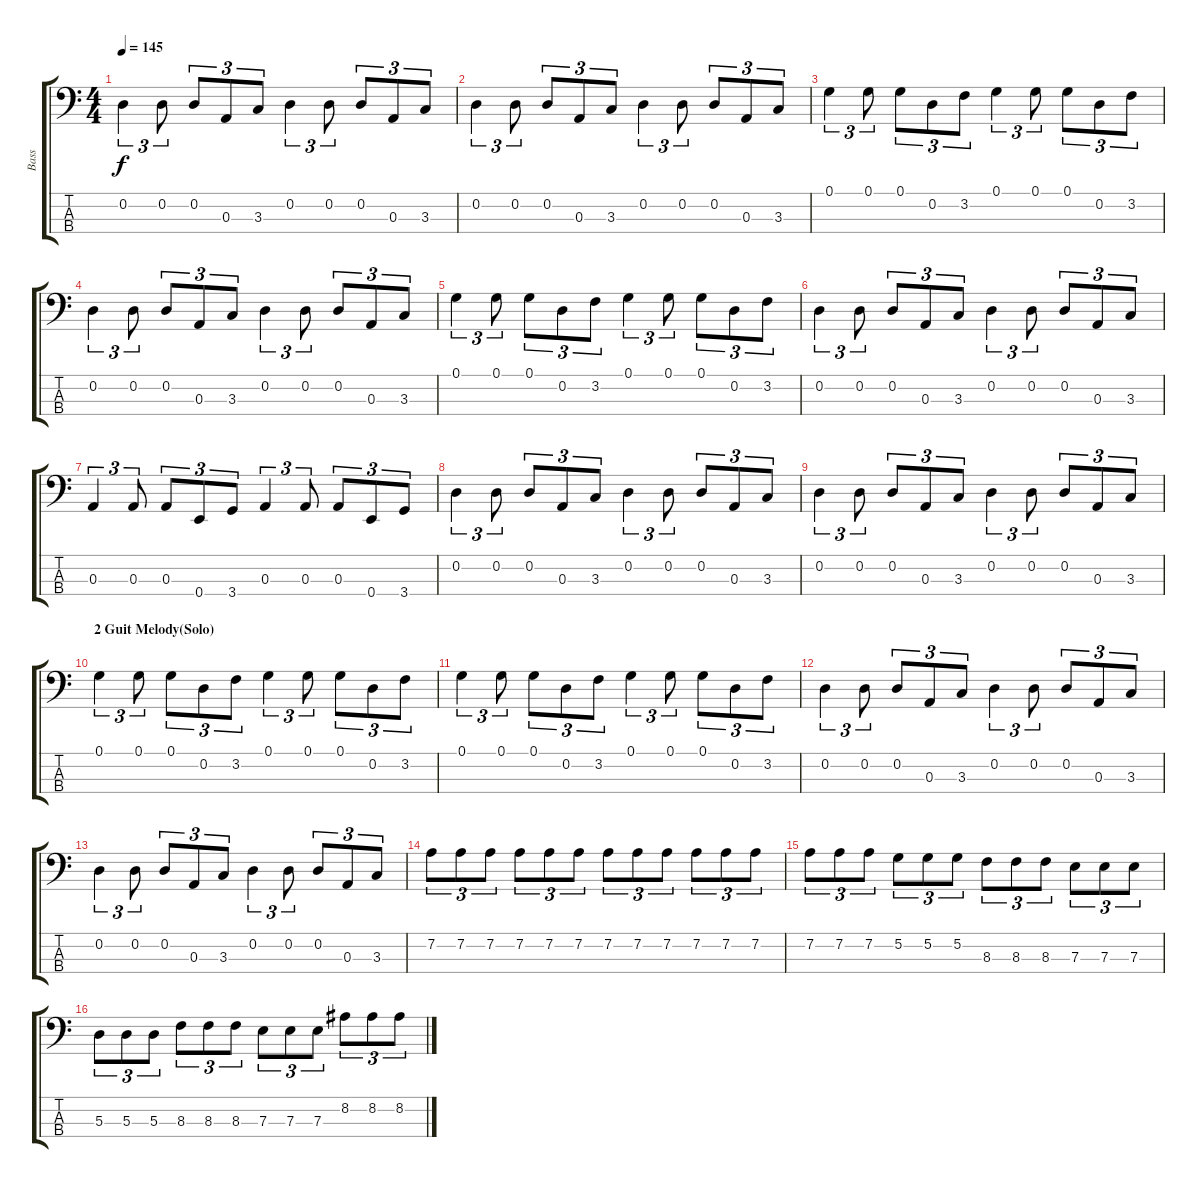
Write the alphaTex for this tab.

\track ("Bass" "Bass") {instrument electricbassfinger}
\staff {score tabs}
\tuning (G2 D2 A1 E1) {hide}
\ts (4 4)
\tempo 145
\clef f4
\ks c
0.2.4{tu (3 2) dy f} 0.2.8{tu (3 2)} 0.2.8{tu (3 2)} 0.3.8{tu (3 2)} 3.3.8{tu (3 2)} 0.2.4{tu (3 2)} 0.2.8{tu (3 2)} 0.2.8{tu (3 2)} 0.3.8{tu (3 2)} 3.3.8{tu (3 2)} |
0.2.4{tu (3 2)} 0.2.8{tu (3 2)} 0.2.8{tu (3 2)} 0.3.8{tu (3 2)} 3.3.8{tu (3 2)} 0.2.4{tu (3 2)} 0.2.8{tu (3 2)} 0.2.8{tu (3 2)} 0.3.8{tu (3 2)} 3.3.8{tu (3 2)} |
0.1.4{tu (3 2)} 0.1.8{tu (3 2)} 0.1.8{tu (3 2)} 0.2.8{tu (3 2)} 3.2.8{tu (3 2)} 0.1.4{tu (3 2)} 0.1.8{tu (3 2)} 0.1.8{tu (3 2)} 0.2.8{tu (3 2)} 3.2.8{tu (3 2)} |
0.2.4{tu (3 2)} 0.2.8{tu (3 2)} 0.2.8{tu (3 2)} 0.3.8{tu (3 2)} 3.3.8{tu (3 2)} 0.2.4{tu (3 2)} 0.2.8{tu (3 2)} 0.2.8{tu (3 2)} 0.3.8{tu (3 2)} 3.3.8{tu (3 2)} |
0.1.4{tu (3 2)} 0.1.8{tu (3 2)} 0.1.8{tu (3 2)} 0.2.8{tu (3 2)} 3.2.8{tu (3 2)} 0.1.4{tu (3 2)} 0.1.8{tu (3 2)} 0.1.8{tu (3 2)} 0.2.8{tu (3 2)} 3.2.8{tu (3 2)} |
0.2.4{tu (3 2)} 0.2.8{tu (3 2)} 0.2.8{tu (3 2)} 0.3.8{tu (3 2)} 3.3.8{tu (3 2)} 0.2.4{tu (3 2)} 0.2.8{tu (3 2)} 0.2.8{tu (3 2)} 0.3.8{tu (3 2)} 3.3.8{tu (3 2)} |
0.3.4{tu (3 2)} 0.3.8{tu (3 2)} 0.3.8{tu (3 2)} 0.4.8{tu (3 2)} 3.4.8{tu (3 2)} 0.3.4{tu (3 2)} 0.3.8{tu (3 2)} 0.3.8{tu (3 2)} 0.4.8{tu (3 2)} 3.4.8{tu (3 2)} |
0.2.4{tu (3 2)} 0.2.8{tu (3 2)} 0.2.8{tu (3 2)} 0.3.8{tu (3 2)} 3.3.8{tu (3 2)} 0.2.4{tu (3 2)} 0.2.8{tu (3 2)} 0.2.8{tu (3 2)} 0.3.8{tu (3 2)} 3.3.8{tu (3 2)} |
0.2.4{tu (3 2)} 0.2.8{tu (3 2)} 0.2.8{tu (3 2)} 0.3.8{tu (3 2)} 3.3.8{tu (3 2)} 0.2.4{tu (3 2)} 0.2.8{tu (3 2)} 0.2.8{tu (3 2)} 0.3.8{tu (3 2)} 3.3.8{tu (3 2)} |
\section ("" "2 Guit Melody(Solo)")
0.1.4{tu (3 2)} 0.1.8{tu (3 2)} 0.1.8{tu (3 2)} 0.2.8{tu (3 2)} 3.2.8{tu (3 2)} 0.1.4{tu (3 2)} 0.1.8{tu (3 2)} 0.1.8{tu (3 2)} 0.2.8{tu (3 2)} 3.2.8{tu (3 2)} |
0.1.4{tu (3 2)} 0.1.8{tu (3 2)} 0.1.8{tu (3 2)} 0.2.8{tu (3 2)} 3.2.8{tu (3 2)} 0.1.4{tu (3 2)} 0.1.8{tu (3 2)} 0.1.8{tu (3 2)} 0.2.8{tu (3 2)} 3.2.8{tu (3 2)} |
0.2.4{tu (3 2)} 0.2.8{tu (3 2)} 0.2.8{tu (3 2)} 0.3.8{tu (3 2)} 3.3.8{tu (3 2)} 0.2.4{tu (3 2)} 0.2.8{tu (3 2)} 0.2.8{tu (3 2)} 0.3.8{tu (3 2)} 3.3.8{tu (3 2)} |
0.2.4{tu (3 2)} 0.2.8{tu (3 2)} 0.2.8{tu (3 2)} 0.3.8{tu (3 2)} 3.3.8{tu (3 2)} 0.2.4{tu (3 2)} 0.2.8{tu (3 2)} 0.2.8{tu (3 2)} 0.3.8{tu (3 2)} 3.3.8{tu (3 2)} |
7.2.8{tu (3 2)} 7.2.8{tu (3 2)} 7.2.8{tu (3 2)} 7.2.8{tu (3 2)} 7.2.8{tu (3 2)} 7.2.8{tu (3 2)} 7.2.8{tu (3 2)} 7.2.8{tu (3 2)} 7.2.8{tu (3 2)} 7.2.8{tu (3 2)} 7.2.8{tu (3 2)} 7.2.8{tu (3 2)} |
7.2.8{tu (3 2)} 7.2.8{tu (3 2)} 7.2.8{tu (3 2)} 5.2.8{tu (3 2)} 5.2.8{tu (3 2)} 5.2.8{tu (3 2)} 8.3.8{tu (3 2)} 8.3.8{tu (3 2)} 8.3.8{tu (3 2)} 7.3.8{tu (3 2)} 7.3.8{tu (3 2)} 7.3.8{tu (3 2)} |
5.3.8{tu (3 2)} 5.3.8{tu (3 2)} 5.3.8{tu (3 2)} 8.3.8{tu (3 2)} 8.3.8{tu (3 2)} 8.3.8{tu (3 2)} 7.3.8{tu (3 2)} 7.3.8{tu (3 2)} 7.3.8{tu (3 2)} 8.2.8{tu (3 2)} 8.2.8{tu (3 2)} 8.2.8{tu (3 2)}
